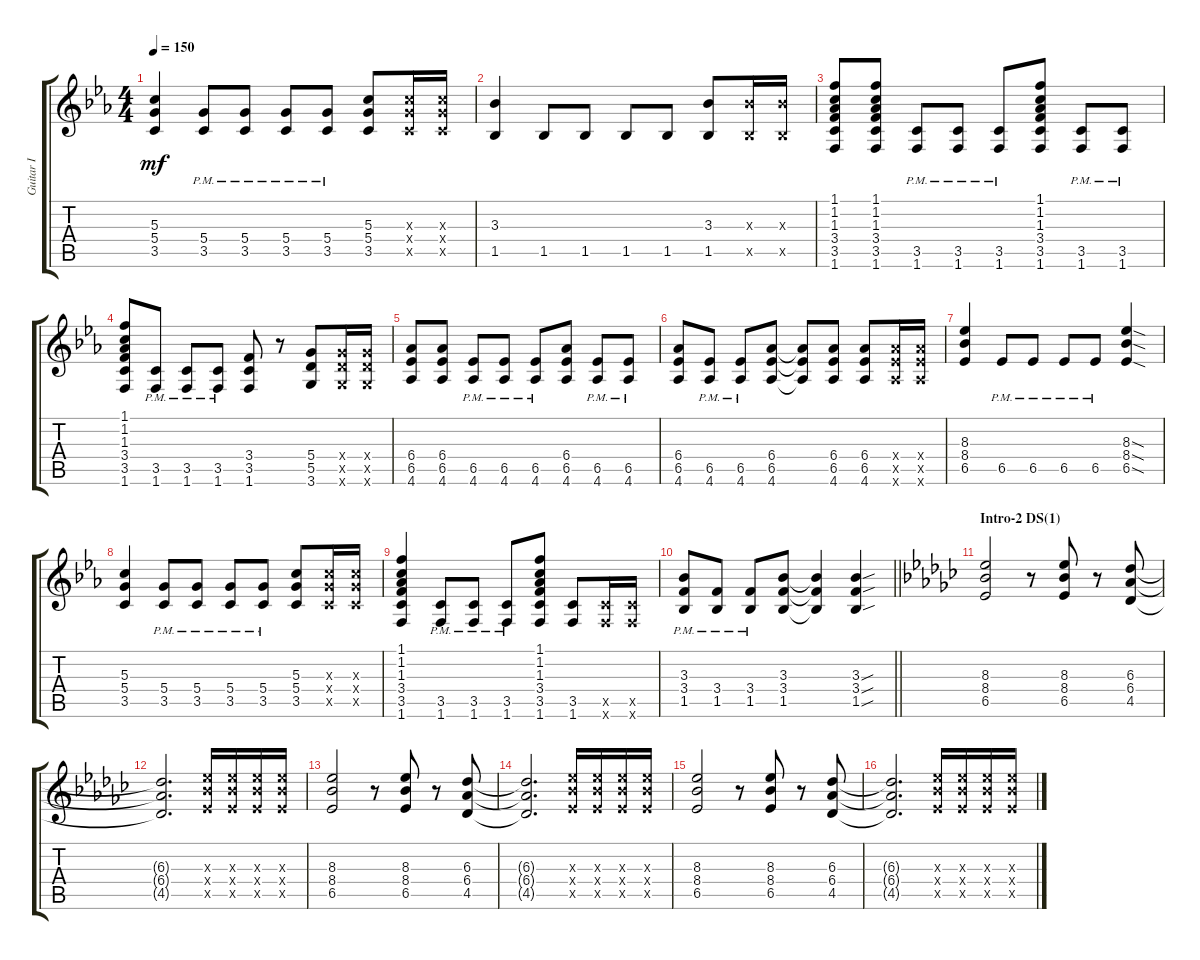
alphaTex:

\track ("Guitar I" "Guitar I") {instrument distortionguitar}
\staff {score tabs}
\tuning (E4 B3 G3 D3 A2 E2) {hide}
\ts (4 4)
\tempo 150
\clef g2
\ks eb
(5.3 5.4 3.5).4{dy mf} (5.4{pm} 3.5{pm}).8 (5.4{pm} 3.5{pm}).8 (5.4{pm} 3.5{pm}).8 (5.4{pm} 3.5{pm}).8 (5.3 5.4 3.5).8 (5.3{x} 5.4{x} 3.5{x}).16 (5.3{x} 5.4{x} 3.5{x}).16 |
(3.3 1.5).4 1.5.8 1.5.8 1.5.8 1.5.8 (3.3 1.5).8 (3.3{x} 1.5{x}).16 (3.3{x} 1.5{x}).16 |
(1.1 1.2 1.3 3.4 3.5 1.6).8 (1.1 1.2 1.3 3.4 3.5 1.6).8 (3.5{pm} 1.6{pm}).8 (3.5{pm} 1.6{pm}).8 (3.5{pm} 1.6{pm}).8 (1.1 1.2 1.3 3.4 3.5 1.6).8 (3.5{pm} 1.6{pm}).8 (3.5{pm} 1.6{pm}).8 |
(1.1 1.2 1.3 3.4 3.5 1.6).8 (3.5{pm} 1.6{pm}).8 (3.5{pm} 1.6{pm}).8 (3.5{pm} 1.6{pm}).8 (3.4 3.5 1.6).8 r.8 (5.4 5.5 3.6).8 (5.4{x} 5.5{x} 3.6{x}).16 (5.4{x} 5.5{x} 3.6{x}).16 |
(6.4 6.5 4.6).8 (6.4 6.5 4.6).8 (6.5{pm} 4.6{pm}).8 (6.5{pm} 4.6{pm}).8 (6.5{pm} 4.6{pm}).8 (6.4 6.5 4.6).8 (6.5{pm} 4.6{pm}).8 (6.5{pm} 4.6{pm}).8 |
(6.4 6.5 4.6).8 (6.5{pm} 4.6{pm}).8 (6.5{pm} 4.6{pm}).8 (6.4 6.5 4.6).8 (6.4{t} 6.5{t} 4.6{t}).8 (6.4 6.5 4.6).8 (6.4 6.5 4.6).8 (6.4{x} 6.5{x} 4.6{x}).16 (6.4{x} 6.5{x} 4.6{x}).16 |
(8.3 8.4 6.5).4 6.5{pm}.8 6.5{pm}.8 6.5{pm}.8 6.5{pm}.8 (8.3{sod} 8.4{sod} 6.5{sod}).4 |
(5.3 5.4 3.5).4 (5.4{pm} 3.5{pm}).8 (5.4{pm} 3.5{pm}).8 (5.4{pm} 3.5{pm}).8 (5.4{pm} 3.5{pm}).8 (5.3 5.4 3.5).8 (5.3{x} 5.4{x} 3.5{x}).16 (5.3{x} 5.4{x} 3.5{x}).16 |
(1.1 1.2 1.3 3.4 3.5 1.6).4 (3.5{pm} 1.6{pm}).8 (3.5{pm} 1.6{pm}).8 (3.5{pm} 1.6{pm}).8 (1.1 1.2 1.3 3.4 3.5 1.6).8 (3.5 1.6).8 (3.5{x} 1.6{x}).16 (3.5{x} 1.6{x}).16 |
\barLineRight lightlight
(3.3{pm} 3.4{pm} 1.5{pm}).8 (3.4{pm} 1.5{pm}).8 (3.4{pm} 1.5{pm}).8 (3.3 3.4 1.5).8 (3.3{t} 3.4{t} 1.5{t}).4 (3.3{sou} 3.4{sou} 1.5{sou}).4 |
\section ("" "Intro-2 DS(1)")
\ks ebminor
(8.3 8.4 6.5).2 r.8 (8.3 8.4 6.5).8 r.8 (6.3 6.4 4.5).8 |
(6.3{t} 6.4{t} 4.5{t}).2{d} (8.3{x} 8.4{x} 6.5{x}).16 (8.3{x} 8.4{x} 6.5{x}).16 (8.3{x} 8.4{x} 6.5{x}).16 (8.3{x} 8.4{x} 6.5{x}).16 |
(8.3 8.4 6.5).2 r.8 (8.3 8.4 6.5).8 r.8 (6.3 6.4 4.5).8 |
(6.3{t} 6.4{t} 4.5{t}).2{d} (8.3{x} 8.4{x} 6.5{x}).16 (8.3{x} 8.4{x} 6.5{x}).16 (8.3{x} 8.4{x} 6.5{x}).16 (8.3{x} 8.4{x} 6.5{x}).16 |
(8.3 8.4 6.5).2 r.8 (8.3 8.4 6.5).8 r.8 (6.3 6.4 4.5).8 |
(6.3{t} 6.4{t} 4.5{t}).2{d} (8.3{x} 8.4{x} 6.5{x}).16 (8.3{x} 8.4{x} 6.5{x}).16 (8.3{x} 8.4{x} 6.5{x}).16 (8.3{x} 8.4{x} 6.5{x}).16
